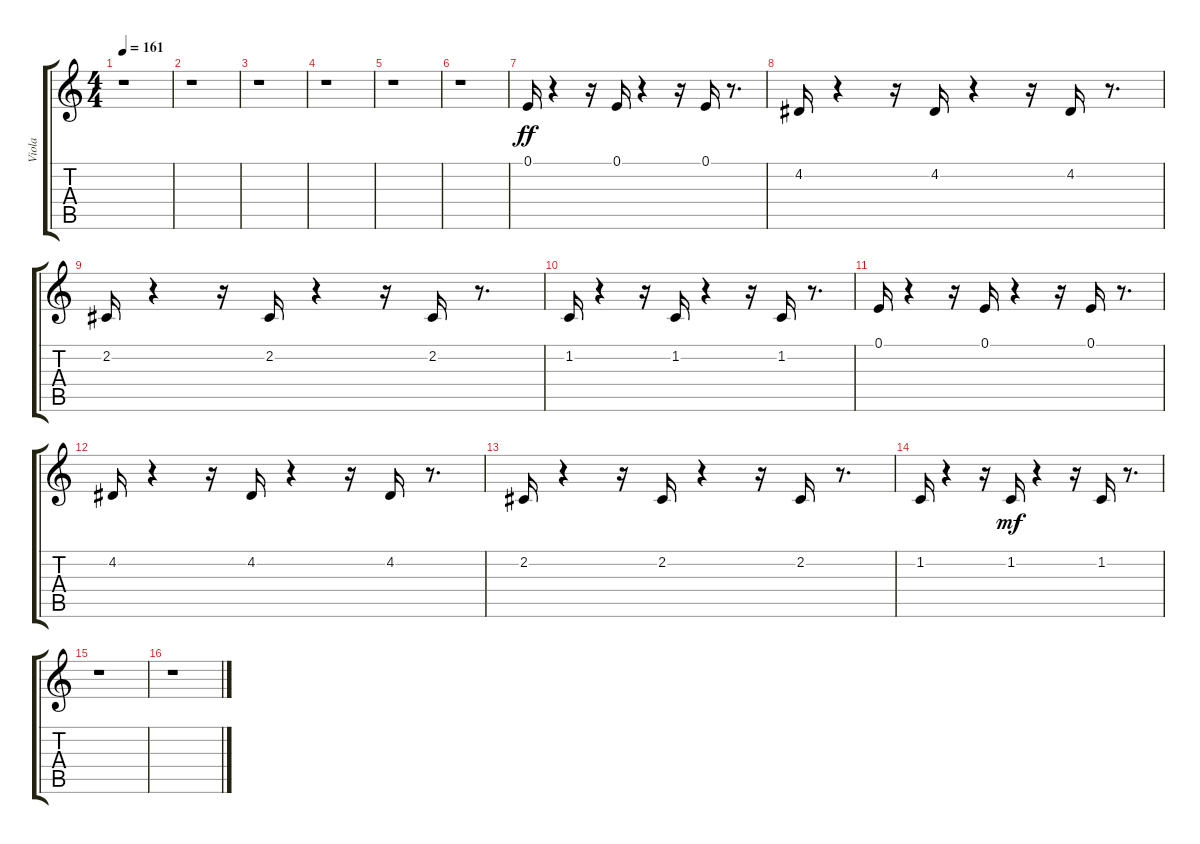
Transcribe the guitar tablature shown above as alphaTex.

\track ("Viola" "Viola") {instrument viola}
\staff {score tabs}
\tuning (E4 B3 G3 D3 A2 E2) {hide}
\ts (4 4)
\tempo 161
\clef g2
\ks c
r.1{dy f} |
r.1 |
r.1 |
r.1 |
r.1 |
r.1 |
0.1.16{dy ff} r.4 r.16 0.1.16 r.4 r.16 0.1.16 r.8{d} |
4.2.16 r.4 r.16 4.2.16 r.4 r.16 4.2.16 r.8{d} |
2.2.16 r.4 r.16 2.2.16 r.4 r.16 2.2.16 r.8{d} |
1.2.16 r.4 r.16 1.2.16 r.4 r.16 1.2.16 r.8{d} |
0.1.16 r.4 r.16 0.1.16 r.4 r.16 0.1.16 r.8{d} |
4.2.16 r.4 r.16 4.2.16 r.4 r.16 4.2.16 r.8{d} |
2.2.16 r.4 r.16 2.2.16 r.4 r.16 2.2.16 r.8{d} |
1.2.16 r.4 r.16 1.2.16{dy mf} r.4 r.16 1.2.16 r.8{d} |
r.1 |
r.1
